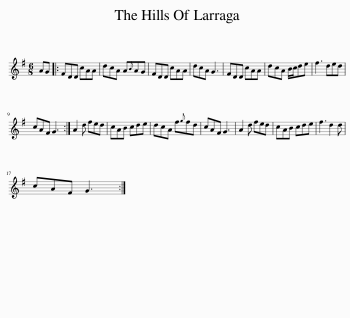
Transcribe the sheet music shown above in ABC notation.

X:1
L:1/8
M:6/8
I:linebreak $
K:G
V:1 treble
V:1
 AG |: FDD cAA | dcA A{B}AG | FDD cAA | dcA G3 | %5
 FDD cAA | dcA B/c/de | f3 ded |$ cAF G3 :| A2 d fed | %10
 cAB cde | dcA f{g}fd | cAF G3 | A2 d fed | cAB cde | %15
 f3 d2 d |$ cAF G3 :| %17
